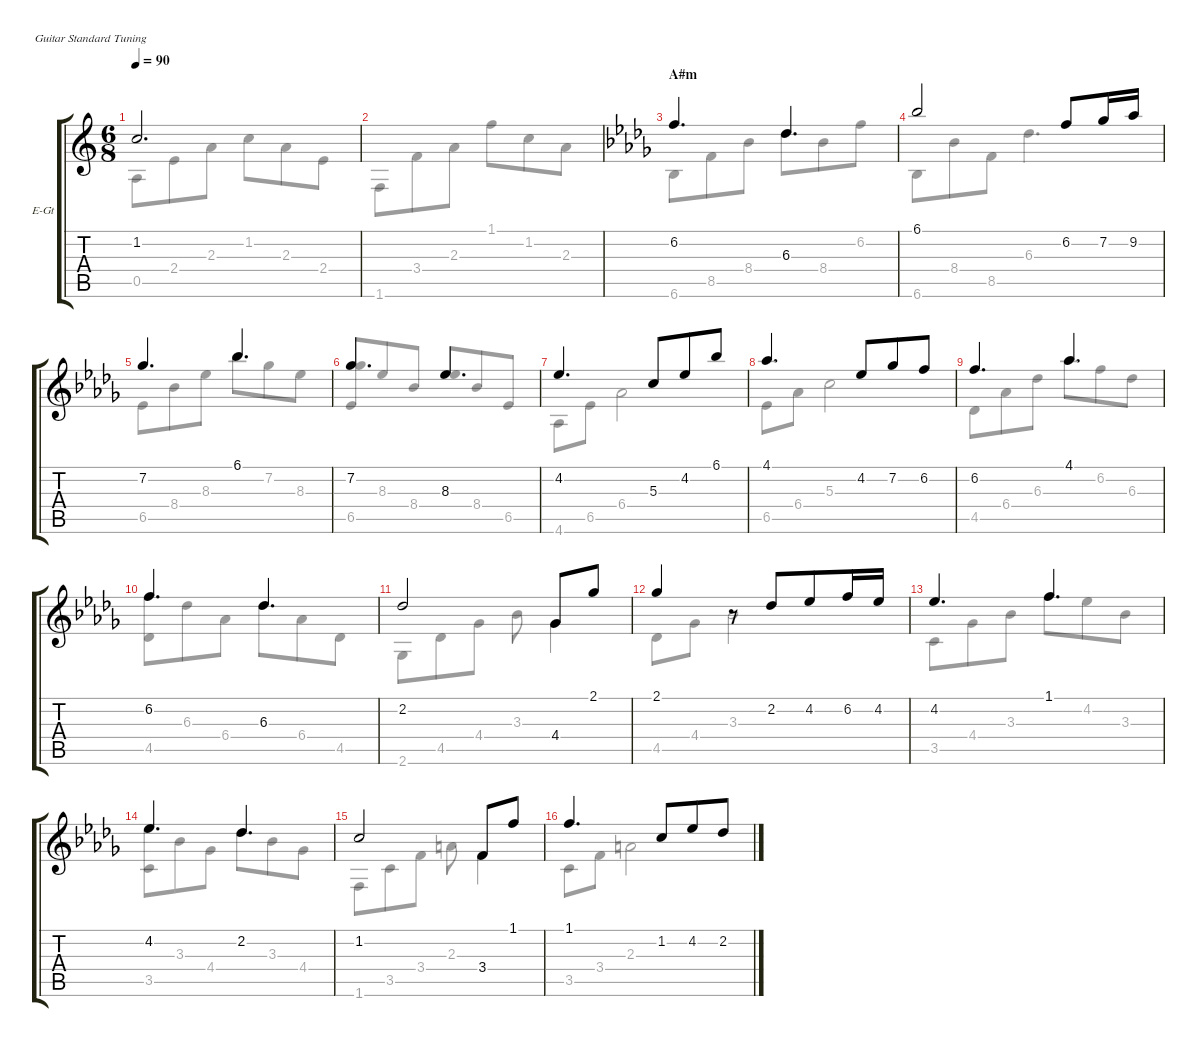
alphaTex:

\hideDynamics
\bracketExtendMode groupsimilarinstruments
\firstSystemTrackNameOrientation horizontal
\otherSystemsTrackNameOrientation horizontal
\track ("Guitar" "E-Gt") {solo instrument electricguitarjazz}
\staff {score tabs}
\tuning (E4 B3 G3 D3 A2 E2)
\voice
\ts (6 8)
\scale
0.125072
\tempo 90
\accidentals auto
\clef g2
\ottava regular
\simile none
\ks c
1.2.2{d dy f} |
\scale
0.198075 |
\section ("" "A#m")
\scale
0.183908
\ks bbminor
6.2.4{d} 6.3.4{d} |
\scale
0.157469 6.1.2 6.2.8 7.2.16 9.2.16 |
\scale
0.131009 7.2.4{d} 6.1.4{d} |
7.2.4{d} 8.3.4{d} |
4.2.4{d} 5.3.8 4.2.8 6.1.8 |
4.1.4{d} 4.2.8 7.2.8 6.2.8 |
6.2.4{d} 4.1.4{d} |
6.2.4{d} 6.3.4{d} |
2.2.2 4.4.8 2.1.8 |
2.1.4 r.8 2.2.8 4.2.8 6.2.16 4.2.16 |
4.2.4{d} 1.1.4{d} |
4.2.4{d} 2.2.4{d} |
1.2.2 3.4.8 1.1.8 |
\scale
0.288998 1.1.4{d} 1.2.8 4.2.8 2.2.8
\voice
\clef g2
\ottava regular
\simile none
\ks c
0.5.8{dy mf} 2.4.8 2.3.8 1.2.8 2.3.8 2.4.8 |
1.6.8 3.4.8 2.3.8 1.1.8 1.2.8 2.3.8 |
\ks bbminor
6.6.8 8.5.8 8.4.8 6.3.8 8.4.8 6.2.8 |
6.6.8 8.4.8 8.5.8 6.3.4{d} |
6.5.8 8.4.8 8.3.8 6.1.8 7.2.8 8.3.8 |
(7.2 6.5).8{beam invert} 8.3.8 8.4.8 8.3.8{beam invert} 8.4.8 6.5.8 |
4.6.8 6.5.8 6.4.2 |
6.5.8 6.4.8 5.3.2 |
4.5.8 6.4.8 6.3.8 4.1.8 6.2.8 6.3.8 |
(6.2 4.5).8 6.3.8 6.4.8 6.3.8 6.4.8 4.5.8 |
2.6.8 4.5.8 4.4.8 3.3.8 4.4.4 |
4.5.8 4.4.8 3.3.2 |
3.5.8 4.4.8 3.3.8 1.1.8 4.2.8 3.3.8 |
(4.2 3.5).8 3.3.8 4.4.8 2.2.8 3.3.8 4.4.8 |
1.6.8 3.5.8 3.4.8 2.3.8 3.4.4 |
\scale
0.288998 3.5.8 3.4.8 2.3.2
